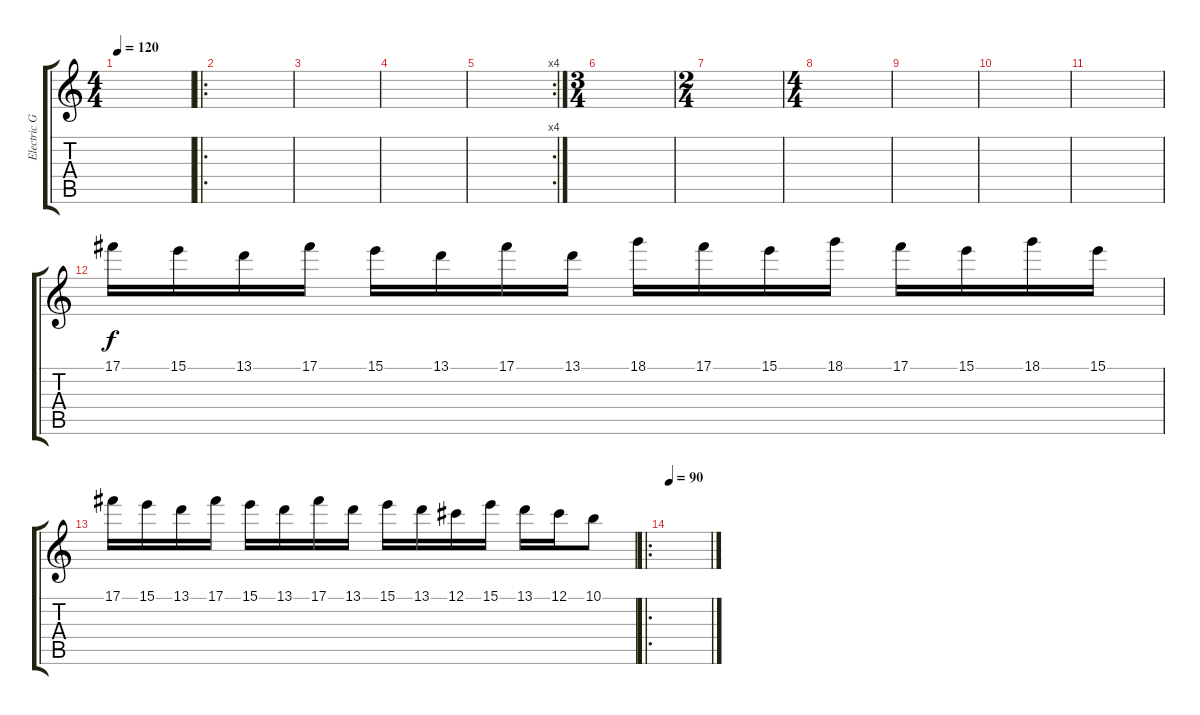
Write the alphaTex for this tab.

\track ("Electric Guitar" "Electric G") {instrument distortionguitar}
\staff {score tabs}
\tuning (Db4 Ab3 E3 B2 Gb2 B1) {hide}
\ts (4 4)
\tempo 120
\clef g2
\ks c
|
\ro
|
|
|
\rc 4
|
\ts (3 4)
|
\ts (2 4)
|
\ts (4 4)
|
|
|
|
17.1.16 15.1.16 13.1.16 17.1.16 15.1.16 13.1.16 17.1.16 13.1.16 18.1.16 17.1.16 15.1.16 18.1.16 17.1.16 15.1.16 18.1.16 15.1.16 |
17.1.16 15.1.16 13.1.16 17.1.16 15.1.16 13.1.16 17.1.16 13.1.16 15.1.16 13.1.16 12.1.16 15.1.16 13.1.16 12.1.16 10.1.8 |
\ro
\tempo 90
